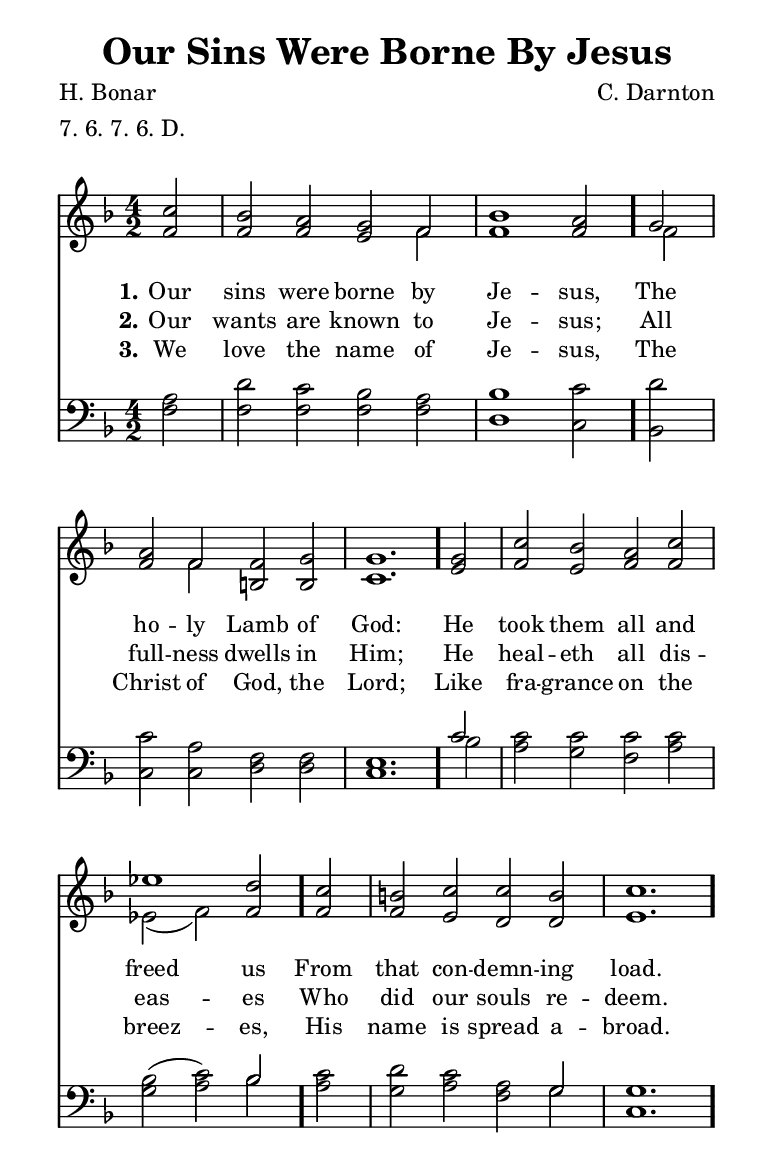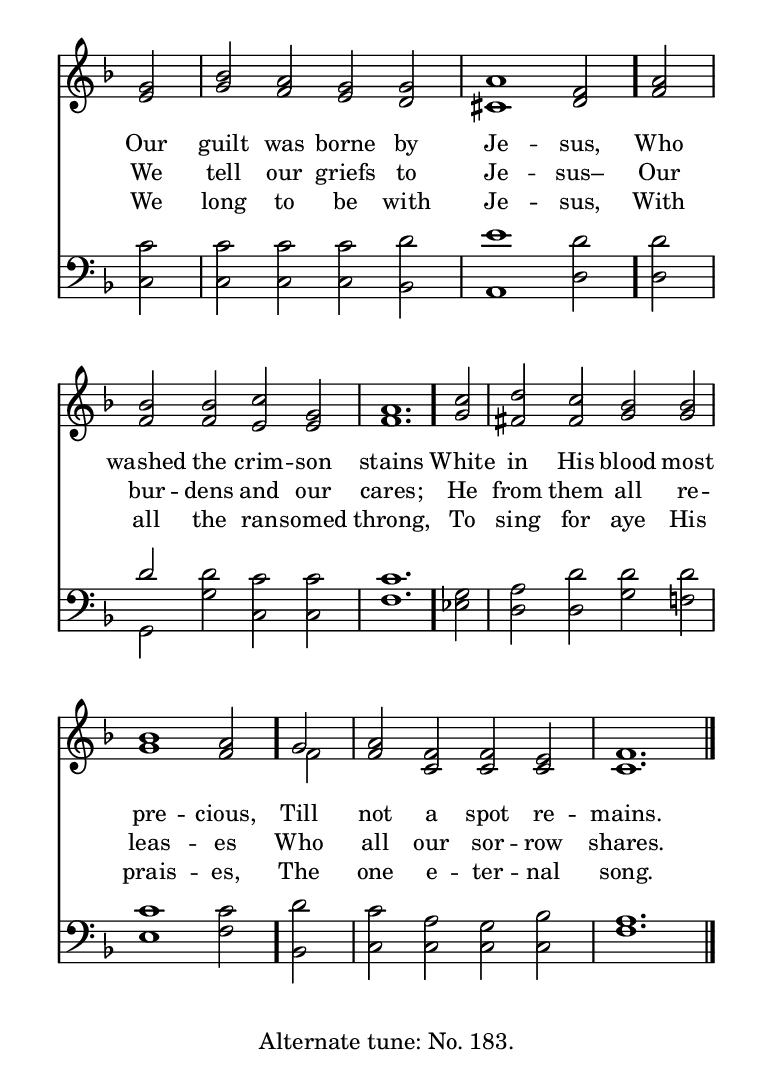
\include "common/global.ily"
\paper {
  \include "common/paper.ily"
}

\header{
  hymnnumber = "189"
  title = "Our Sins Were Borne By Jesus"
  tunename = "Bridlington"
  meter = "7. 6. 7. 6. D."
  poet = "H. Bonar"
  composer = "C. Darnton"
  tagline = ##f
}

global = {
  \include "common/overrides.ily"
  \override Staff.TimeSignature.style = #'numbered
  \time 4/2
  \override Score.MetronomeMark.transparent = ##t % hide all fermata changes too
  \tempo 2=90
  \key f \major
  \partial 2
  \autoBeamOff
}

notesSoprano = {
\global
\relative c'' {

  c2 | bes a g f | bes1 a2
  g2 | a f f g | g1.
  g2 | c bes a c | ees1 d2
  c2 | b c c b | c1.
  g2 | bes a g g | a1 f2
  a2 | bes bes c g | a1.
  c2 | d c bes bes | bes1 a2
  g2 | a f f e | f1.

  \bar "|."

}
}

notesAlto = {
\global
\relative e' {

  f2 | f f e f | f1 f2
  f2 | f f b, b | c1.
  e2 | f e f f | ees( f) f
  f2 | f e d d | e1.
  e2 | g f e d | cis1 d2
  f2 | f f e e | f1.
  g2 | fis fis g g | g1 f2
  f2 | f c c c | c1.

}
}

notesTenor = {
\global
\relative a {

  a2 | d c bes a | bes1 c2
  d2 | c a f f | e1.
  c'2 | c c c c | bes( c) bes
  c2 | d c a g | g1.
  c2 | c c c d | e1 d2
  d2 | d d c c | c1.
  g2 | a d d d | c1 c2
  d2 | c a g bes | a1.

}
}

notesBass = {
\global
\relative f {

  f2 f f f f | d1 c2
  bes2 | c c d d | c1.
  bes'2 | a g f a | g( a) bes
  a2 | g a f g | c,1.
  c2 | c c c bes | a1 d2
  d2 | g, g' c, c | f1.
  ees2 | d d g f! | e1 f2 % why `!` ?
  bes,2 | c c c c | f1.

}
}

wordsA = \lyricmode {
\set stanza = "1."

Our sins were borne by Je -- sus, \bar "."
The ho -- ly Lamb of God: \bar "."
He took them all and freed us \bar "."
From that con -- demn -- ing load. \bar "."
Our guilt was borne by Je -- sus, \bar "."
Who washed the crim -- son stains \bar "."
White in His blood most pre -- cious, \bar "."
Till not a spot re -- mains. \bar "."

}

wordsB = \lyricmode {
\set stanza = "2."

Our wants are known to Je -- sus;
All full -- ness dwells in Him;
He heal -- eth all dis -- eas -- es
Who did our souls re -- deem.
We tell our griefs to Je -- sus–
Our bur -- dens and our cares;
He from them all re -- leas -- es
Who all our sor -- row shares.

}

wordsC = \lyricmode {
\set stanza = "3."

We love the name of Je -- sus,
The Christ of God, the Lord;
Like fra -- grance on the breez -- es,
His name is spread a -- broad.
We long to be with Je -- sus,
With all the ran -- somed throng,
To sing for aye His prais -- es,
The one e -- ter -- nal song.

}

\score {
  \context ChoirStaff <<
    \context Staff = upper <<
      \set ChoirStaff.systemStartDelimiter = #'SystemStartBar
      \set ChoirStaff.printPartCombineTexts = ##f
      \partcombine #'(2 . 9) \notesSoprano \notesAlto
      \context NullVoice = sopranos { \voiceOne << \notesSoprano >> }
      \context NullVoice = altos { \voiceTwo << \notesAlto >> }
      \context Lyrics = one   \lyricsto sopranos \wordsA
      \context Lyrics = two   \lyricsto sopranos \wordsB
      \context Lyrics = three \lyricsto sopranos \wordsC
    >>
    \context Staff = men <<
      \clef bass
      \set ChoirStaff.printPartCombineTexts = ##f
      \partcombine #'(2 . 9) \notesTenor \notesBass
      \context NullVoice = tenors { \voiceOne << \notesTenor >> }
      \context NullVoice = basses { \voiceTwo << \notesBass >> }
    >>
  >>
  \layout {
    \include "common/layout.ily"
  }
  \midi{
    \include "common/midi.ily"
  }
}

\noPageBreak \markup { \vspace #2 \fill-line { \raise #2 \line { Alternate tune: No. 183. } } }

\version "2.19.49"  % necessary for upgrading to future LilyPond versions.

% vi:set et ts=2 sw=2 ai nocindent syntax=lilypond:
